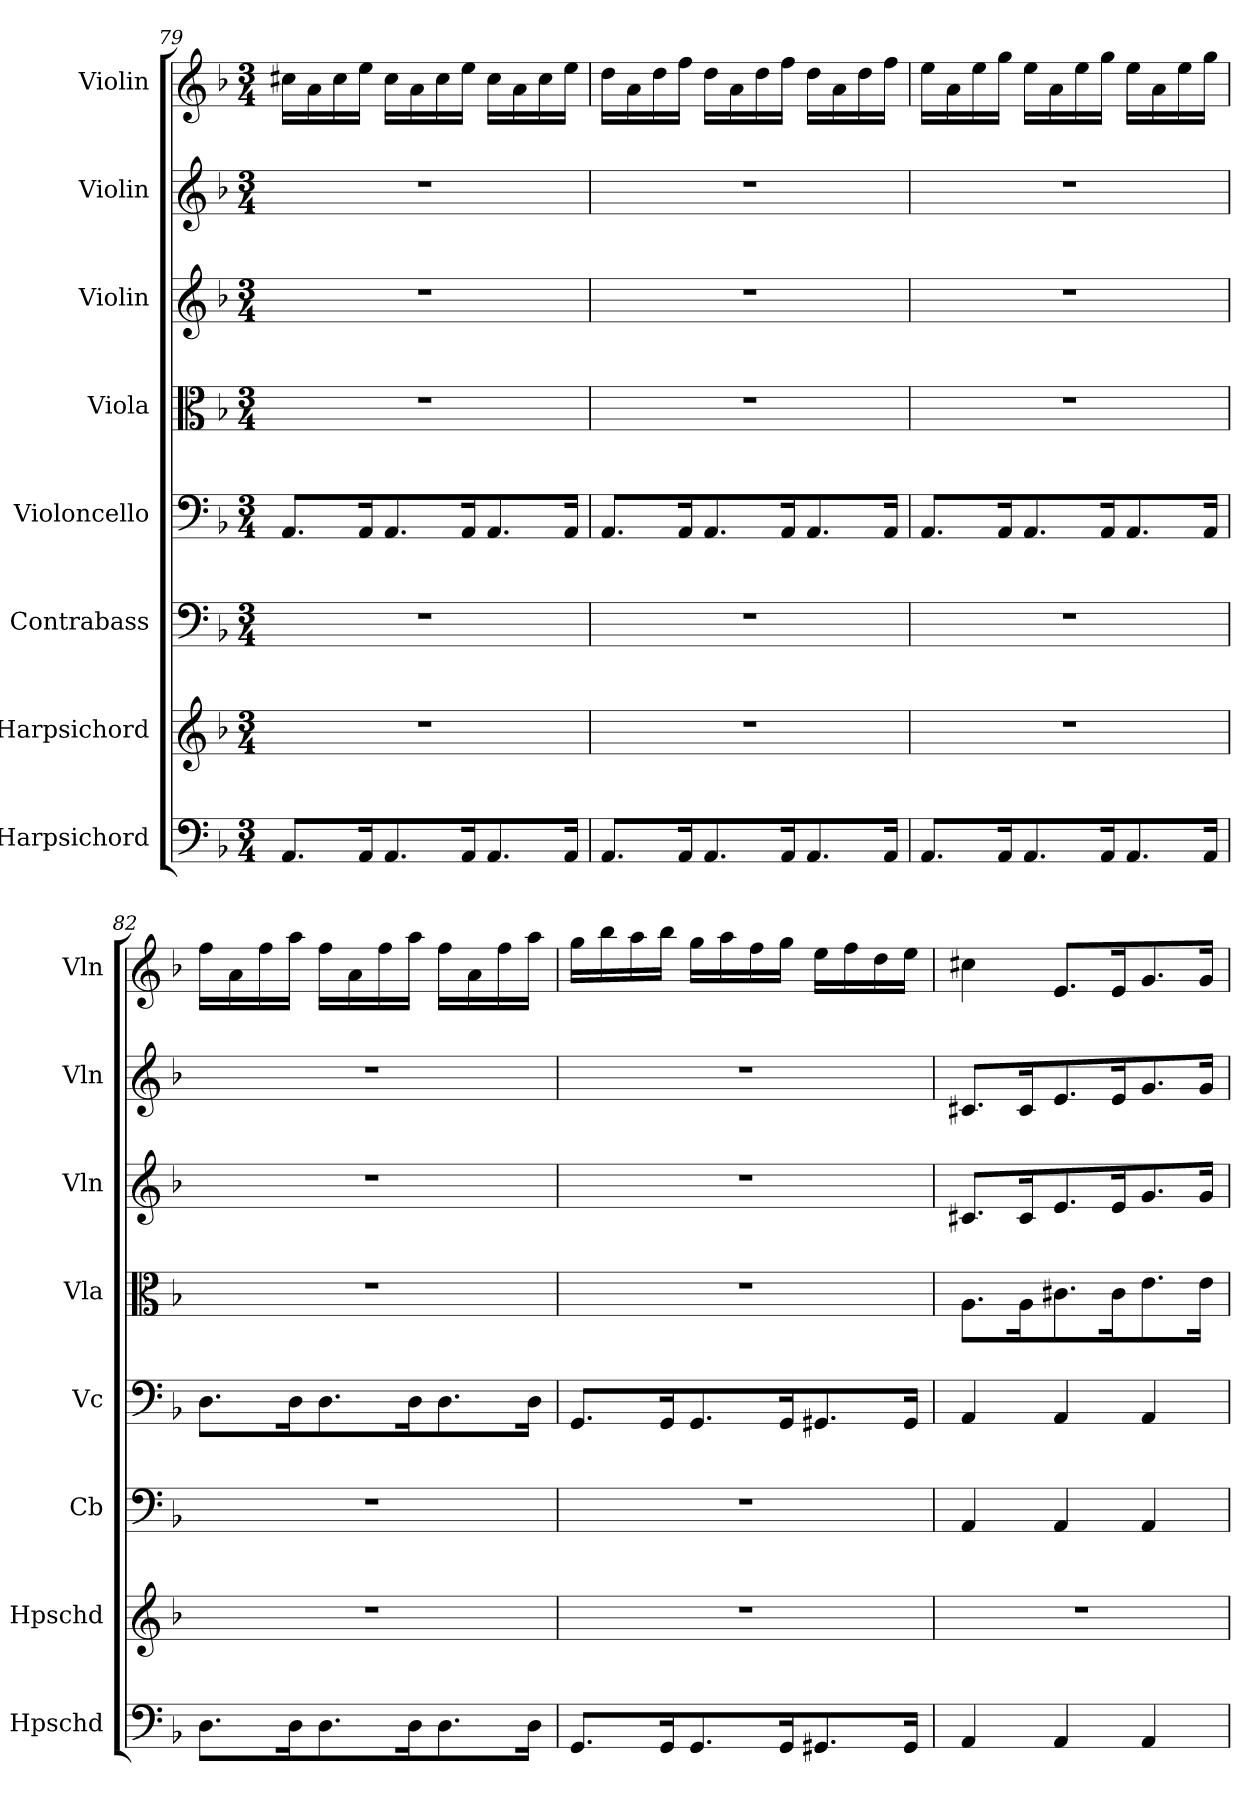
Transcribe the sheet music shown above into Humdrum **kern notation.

**kern	**kern	**kern	**kern	**kern	**kern	**kern	**kern
*part8	*part7	*part6	*part5	*part4	*part3	*part2	*part1
*staff8	*staff7	*staff6	*staff5	*staff4	*staff3	*staff2	*staff1
*I"Harpsichord	*I"Harpsichord	*I"Contrabass	*I"Violoncello	*I"Viola	*I"Violin	*I"Violin	*I"Violin
*I'Hpschd	*I'Hpschd	*I'Cb	*I'Vc	*I'Vla	*I'Vln	*I'Vln	*I'Vln
*clefF4	*clefG2	*clefF4	*clefF4	*clefC3	*clefG2	*clefG2	*clefG2
*k[b-]	*k[b-]	*k[b-]	*k[b-]	*k[b-]	*k[b-]	*k[b-]	*k[b-]
*M3/4	*M3/4	*M3/4	*M3/4	*M3/4	*M3/4	*M3/4	*M3/4
=79	=79	=79	=79	=79	=79	=79	=79
8.AA/L	2.r	2.r	8.AA/L	2.r	2.r	2.r	16cc#X\LL
.	.	.	.	.	.	.	16a\
.	.	.	.	.	.	.	16cc#\
16AA/K	.	.	16AA/K	.	.	.	16ee\JJ
8.AA/	.	.	8.AA/	.	.	.	16cc#\LL
.	.	.	.	.	.	.	16a\
.	.	.	.	.	.	.	16cc#\
16AA/K	.	.	16AA/K	.	.	.	16ee\JJ
8.AA/	.	.	8.AA/	.	.	.	16cc#\LL
.	.	.	.	.	.	.	16a\
.	.	.	.	.	.	.	16cc#\
16AA/Jk	.	.	16AA/Jk	.	.	.	16ee\JJ
=80	=80	=80	=80	=80	=80	=80	=80
8.AA/L	2.r	2.r	8.AA/L	2.r	2.r	2.r	16dd\LL
.	.	.	.	.	.	.	16a\
.	.	.	.	.	.	.	16dd\
16AA/K	.	.	16AA/K	.	.	.	16ff\JJ
8.AA/	.	.	8.AA/	.	.	.	16dd\LL
.	.	.	.	.	.	.	16a\
.	.	.	.	.	.	.	16dd\
16AA/K	.	.	16AA/K	.	.	.	16ff\JJ
8.AA/	.	.	8.AA/	.	.	.	16dd\LL
.	.	.	.	.	.	.	16a\
.	.	.	.	.	.	.	16dd\
16AA/Jk	.	.	16AA/Jk	.	.	.	16ff\JJ
=81	=81	=81	=81	=81	=81	=81	=81
8.AA/L	2.r	2.r	8.AA/L	2.r	2.r	2.r	16ee\LL
.	.	.	.	.	.	.	16a\
.	.	.	.	.	.	.	16ee\
16AA/K	.	.	16AA/K	.	.	.	16gg\JJ
8.AA/	.	.	8.AA/	.	.	.	16ee\LL
.	.	.	.	.	.	.	16a\
.	.	.	.	.	.	.	16ee\
16AA/K	.	.	16AA/K	.	.	.	16gg\JJ
8.AA/	.	.	8.AA/	.	.	.	16ee\LL
.	.	.	.	.	.	.	16a\
.	.	.	.	.	.	.	16ee\
16AA/Jk	.	.	16AA/Jk	.	.	.	16gg\JJ
=82	=82	=82	=82	=82	=82	=82	=82
8.D\L	2.r	2.r	8.D\L	2.r	2.r	2.r	16ff\LL
.	.	.	.	.	.	.	16a\
.	.	.	.	.	.	.	16ff\
16D\K	.	.	16D\K	.	.	.	16aa\JJ
8.D\	.	.	8.D\	.	.	.	16ff\LL
.	.	.	.	.	.	.	16a\
.	.	.	.	.	.	.	16ff\
16D\K	.	.	16D\K	.	.	.	16aa\JJ
8.D\	.	.	8.D\	.	.	.	16ff\LL
.	.	.	.	.	.	.	16a\
.	.	.	.	.	.	.	16ff\
16D\Jk	.	.	16D\Jk	.	.	.	16aa\JJ
=83	=83	=83	=83	=83	=83	=83	=83
8.GG/L	2.r	2.r	8.GG/L	2.r	2.r	2.r	16gg\LL
.	.	.	.	.	.	.	16bb-\
.	.	.	.	.	.	.	16aa\
16GG/K	.	.	16GG/K	.	.	.	16bb-\JJ
8.GG/	.	.	8.GG/	.	.	.	16gg\LL
.	.	.	.	.	.	.	16aa\
.	.	.	.	.	.	.	16ff\
16GG/K	.	.	16GG/K	.	.	.	16gg\JJ
8.GG#X/	.	.	8.GG#X/	.	.	.	16ee\LL
.	.	.	.	.	.	.	16ff\
.	.	.	.	.	.	.	16dd\
16GG#/Jk	.	.	16GG#/Jk	.	.	.	16ee\JJ
=84	=84	=84	=84	=84	=84	=84	=84
4AA/	2.r	4AA/	4AA/	8.A\L	8.c#X/L	8.c#X/L	4cc#X\
.	.	.	.	16A\K	16c#/K	16c#/K	.
4AA/	.	4AA/	4AA/	8.c#X\	8.e/	8.e/	8.e/L
.	.	.	.	16c#\K	16e/K	16e/K	16e/K
4AA/	.	4AA/	4AA/	8.e\	8.g/	8.g/	8.g/
.	.	.	.	16e\Jk	16g/Jk	16g/Jk	16g/Jk
=	=	=	=	=	=	=	=
*-	*-	*-	*-	*-	*-	*-	*-
